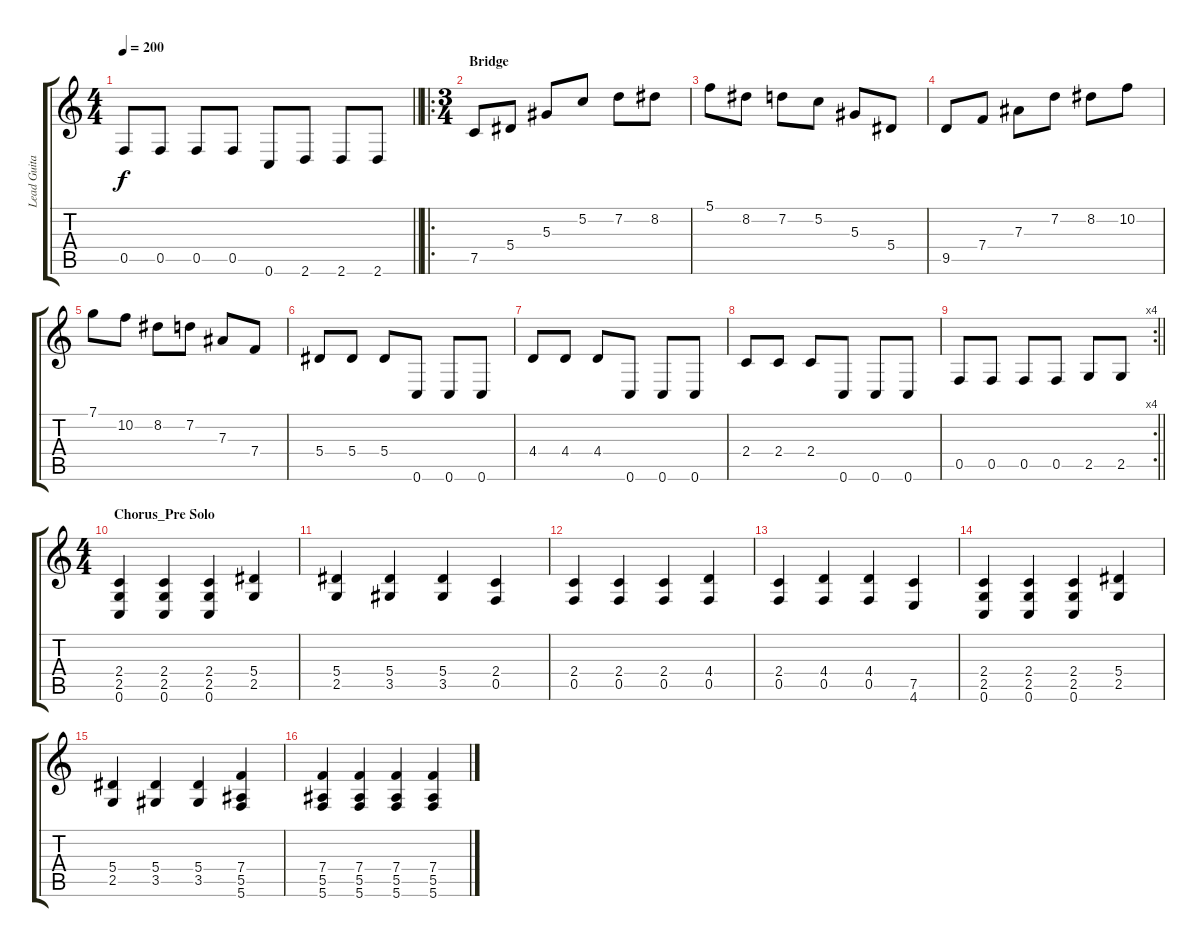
\track ("Lead Guitar" "Lead Guita") {instrument distortionguitar}
\staff {score tabs}
\tuning (C4 G3 Eb3 Bb2 F2 C2) {hide}
\ts (4 4)
\tempo 200
\clef g2
\barLineRight lightlight
\ks c
0.5.8{dy f} 0.5.8 0.5.8 0.5.8 0.6.8 2.6.8 2.6.8 2.6.8 |
\ro
\ts (3 4)
\section ("" "Bridge")
7.5.8 5.4.8 5.3.8 5.2.8 7.2.8 8.2.8 |
5.1.8 8.2.8 7.2.8 5.2.8 5.3.8 5.4.8 |
9.5.8 7.4.8 7.3.8 7.2.8 8.2.8 10.2.8 |
7.1.8 10.2.8 8.2.8 7.2.8 7.3.8 7.4.8 |
5.4.8 5.4.8 5.4.8 0.6.8 0.6.8 0.6.8 |
4.4.8 4.4.8 4.4.8 0.6.8 0.6.8 0.6.8 |
2.4.8 2.4.8 2.4.8 0.6.8 0.6.8 0.6.8 |
\rc 4
\barLineRight lightlight
0.5.8 0.5.8 0.5.8 0.5.8 2.5.8 2.5.8 |
\ts (4 4)
\section ("" "Chorus_Pre Solo")
(2.4 2.5 0.6).4 (2.4 2.5 0.6).4 (2.4 2.5 0.6).4 (5.4 2.5).4 |
(5.4 2.5).4 (5.4 3.5).4 (5.4 3.5).4 (2.4 0.5).4 |
(2.4 0.5).4 (2.4 0.5).4 (2.4 0.5).4 (4.4 0.5).4 |
(2.4 0.5).4 (4.4 0.5).4 (4.4 0.5).4 (7.5 4.6).4 |
(2.4 2.5 0.6).4 (2.4 2.5 0.6).4 (2.4 2.5 0.6).4 (5.4 2.5).4 |
(5.4 2.5).4 (5.4 3.5).4 (5.4 3.5).4 (7.4 5.5 5.6).4 |
(7.4 5.5 5.6).4 (7.4 5.5 5.6).4 (7.4 5.5 5.6).4 (7.4 5.5 5.6).4
